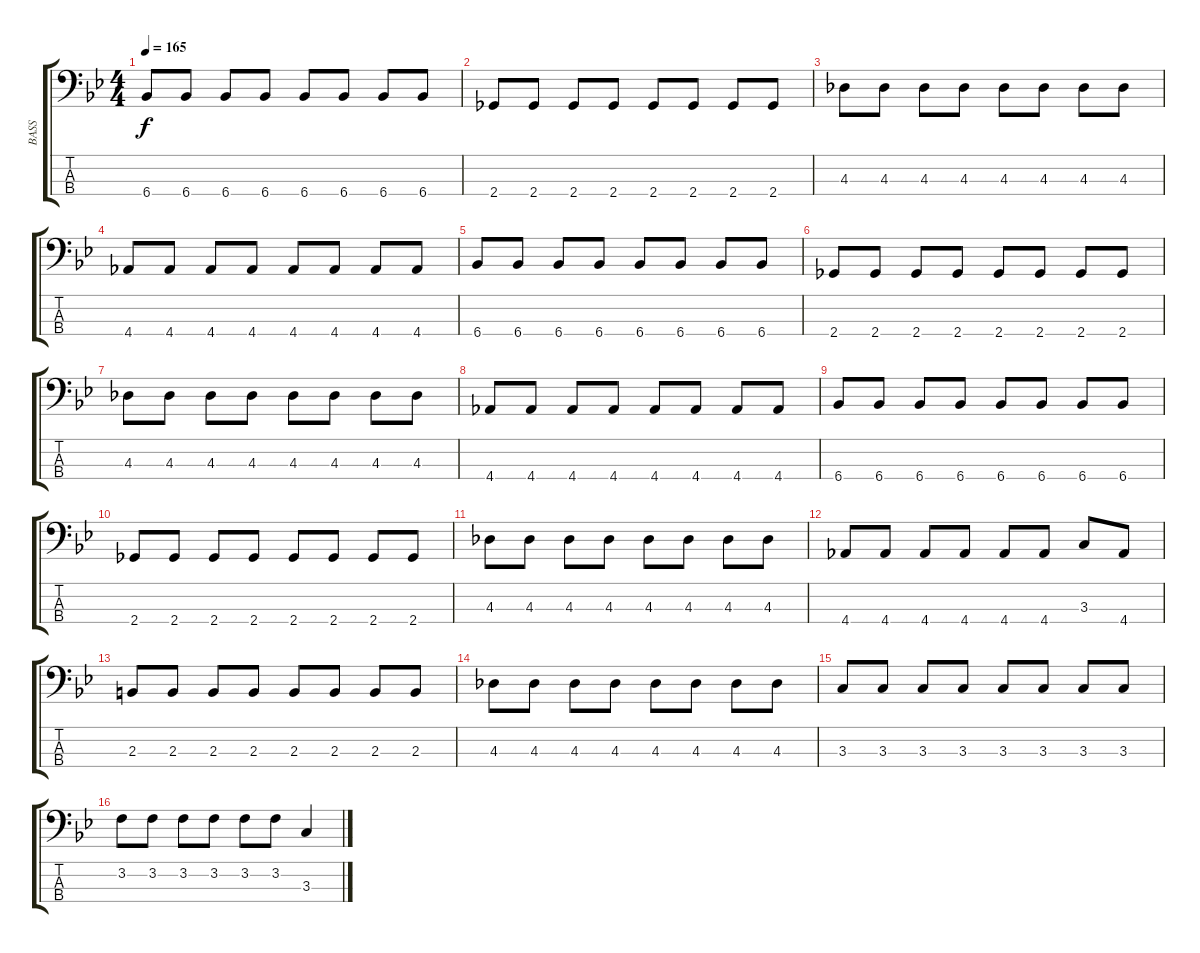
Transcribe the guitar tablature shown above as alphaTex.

\track ("BASS" "BASS") {instrument electricbassfinger}
\staff {score tabs}
\tuning (G2 D2 A1 E1) {hide}
\ts (4 4)
\tempo 165
\clef f4
\ks bb
6.4.8{dy f} 6.4.8 6.4.8 6.4.8 6.4.8 6.4.8 6.4.8 6.4.8 |
2.4.8 2.4.8 2.4.8 2.4.8 2.4.8 2.4.8 2.4.8 2.4.8 |
4.3.8 4.3.8 4.3.8 4.3.8 4.3.8 4.3.8 4.3.8 4.3.8 |
4.4.8 4.4.8 4.4.8 4.4.8 4.4.8 4.4.8 4.4.8 4.4.8 |
6.4.8 6.4.8 6.4.8 6.4.8 6.4.8 6.4.8 6.4.8 6.4.8 |
2.4.8 2.4.8 2.4.8 2.4.8 2.4.8 2.4.8 2.4.8 2.4.8 |
4.3.8 4.3.8 4.3.8 4.3.8 4.3.8 4.3.8 4.3.8 4.3.8 |
4.4.8 4.4.8 4.4.8 4.4.8 4.4.8 4.4.8 4.4.8 4.4.8 |
6.4.8 6.4.8 6.4.8 6.4.8 6.4.8 6.4.8 6.4.8 6.4.8 |
2.4.8 2.4.8 2.4.8 2.4.8 2.4.8 2.4.8 2.4.8 2.4.8 |
4.3.8 4.3.8 4.3.8 4.3.8 4.3.8 4.3.8 4.3.8 4.3.8 |
4.4.8 4.4.8 4.4.8 4.4.8 4.4.8 4.4.8 3.3.8 4.4.8 |
2.3.8 2.3.8 2.3.8 2.3.8 2.3.8 2.3.8 2.3.8 2.3.8 |
4.3.8 4.3.8 4.3.8 4.3.8 4.3.8 4.3.8 4.3.8 4.3.8 |
3.3.8 3.3.8 3.3.8 3.3.8 3.3.8 3.3.8 3.3.8 3.3.8 |
3.2.8 3.2.8 3.2.8 3.2.8 3.2.8 3.2.8 3.3.4
